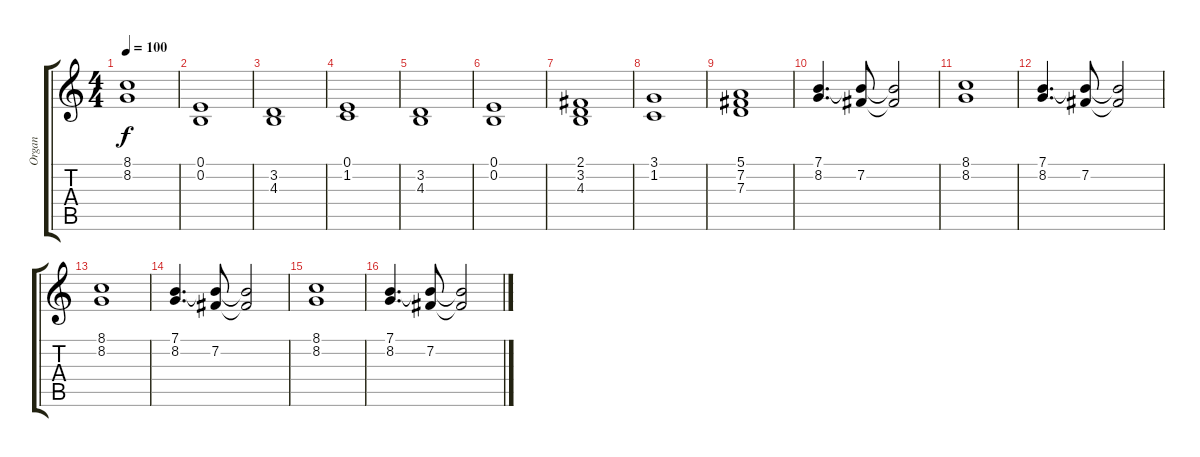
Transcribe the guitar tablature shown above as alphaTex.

\track ("Organ" "Organ") {instrument percussiveorgan}
\staff {score tabs}
\tuning (E4 B3 G3 D3 A2 E2) {hide}
\ts (4 4)
\tempo 100
\clef g2
\ks c
(8.1 8.2).1{dy f} |
(0.1 0.2).1 |
(3.2 4.3).1 |
(0.1 1.2).1 |
(3.2 4.3).1 |
(0.1 0.2).1 |
(2.1 3.2 4.3).1 |
(3.1 1.2).1 |
(5.1 7.2 7.3).1 |
(7.1 8.2).4{d} (7.1{t} 7.2).8 (7.1{t} 7.2{t}).2 |
(8.1 8.2).1 |
(7.1 8.2).4{d} (7.1{t} 7.2).8 (7.1{t} 7.2{t}).2 |
(8.1 8.2).1 |
(7.1 8.2).4{d} (7.1{t} 7.2).8 (7.1{t} 7.2{t}).2 |
(8.1 8.2).1 |
(7.1 8.2).4{d} (7.1{t} 7.2).8 (7.1{t} 7.2{t}).2
